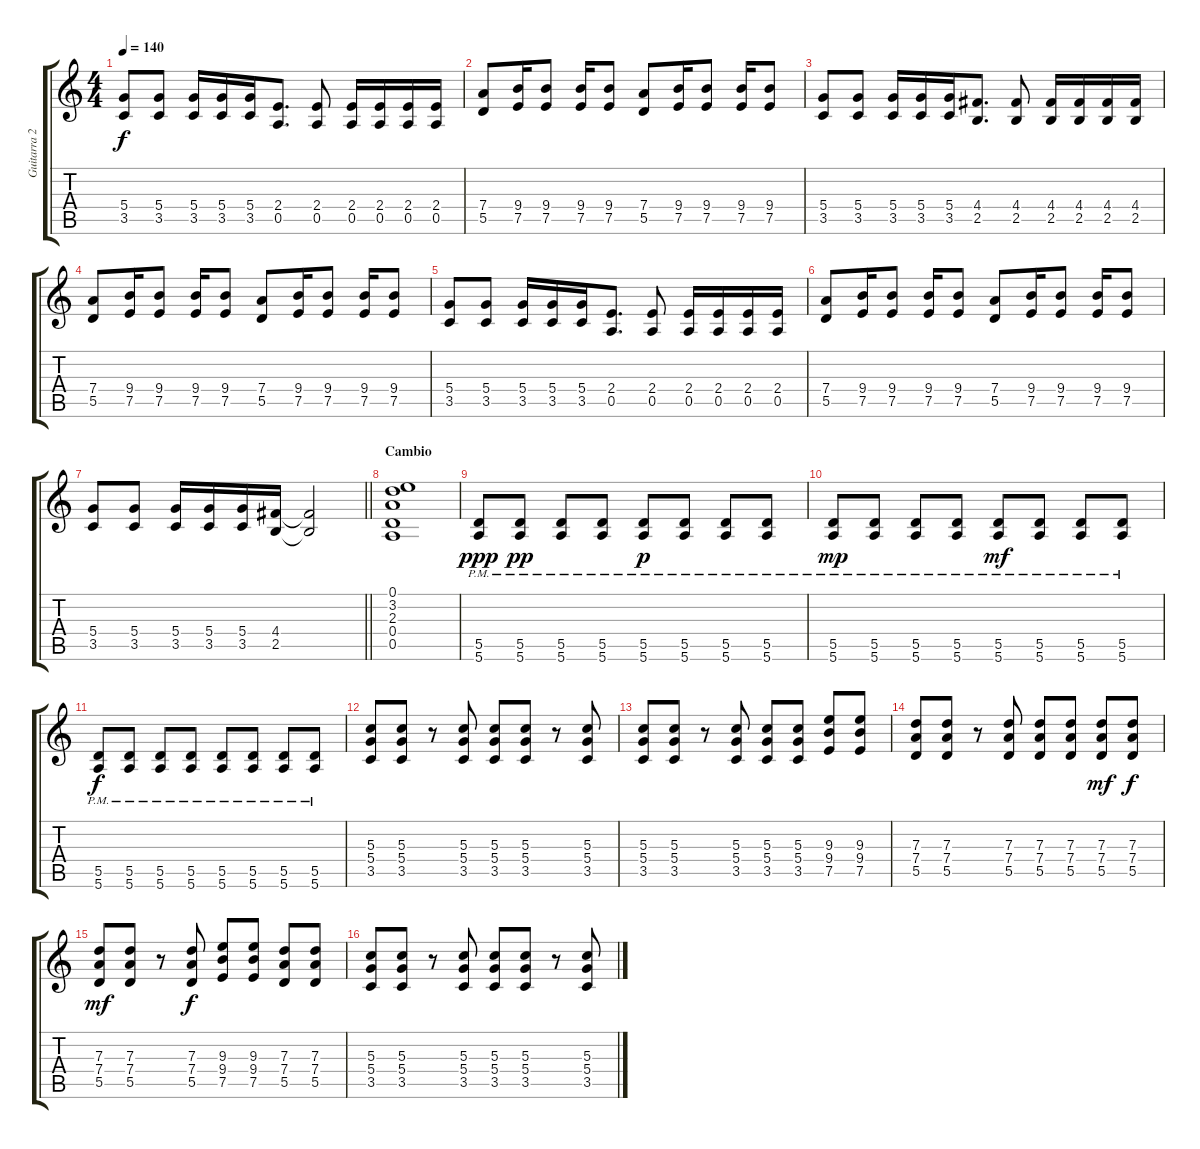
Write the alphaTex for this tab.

\track ("Guitarra 2" "Guitarra 2") {instrument distortionguitar}
\staff {score tabs}
\tuning (E4 B3 G3 D3 A2 E2) {hide}
\ts (4 4)
\tempo 140
\clef g2
\ks c
(5.4 3.5).8{dy f} (5.4 3.5).8 (5.4 3.5).16 (5.4 3.5).16 (5.4 3.5).16 (2.4 0.5).8{d} (2.4 0.5).8 (2.4 0.5).16 (2.4 0.5).16 (2.4 0.5).16 (2.4 0.5).16 |
(7.4 5.5).8 (9.4 7.5).16 (9.4 7.5).8 (9.4 7.5).16 (9.4 7.5).8 (7.4 5.5).8 (9.4 7.5).16 (9.4 7.5).8 (9.4 7.5).16 (9.4 7.5).8 |
(5.4 3.5).8 (5.4 3.5).8 (5.4 3.5).16 (5.4 3.5).16 (5.4 3.5).16 (4.4 2.5).8{d} (4.4 2.5).8 (4.4 2.5).16 (4.4 2.5).16 (4.4 2.5).16 (4.4 2.5).16 |
(7.4 5.5).8 (9.4 7.5).16 (9.4 7.5).8 (9.4 7.5).16 (9.4 7.5).8 (7.4 5.5).8 (9.4 7.5).16 (9.4 7.5).8 (9.4 7.5).16 (9.4 7.5).8 |
(5.4 3.5).8 (5.4 3.5).8 (5.4 3.5).16 (5.4 3.5).16 (5.4 3.5).16 (2.4 0.5).8{d} (2.4 0.5).8 (2.4 0.5).16 (2.4 0.5).16 (2.4 0.5).16 (2.4 0.5).16 |
(7.4 5.5).8 (9.4 7.5).16 (9.4 7.5).8 (9.4 7.5).16 (9.4 7.5).8 (7.4 5.5).8 (9.4 7.5).16 (9.4 7.5).8 (9.4 7.5).16 (9.4 7.5).8 |
\barLineRight lightlight
(5.4 3.5).8 (5.4 3.5).8 (5.4 3.5).16 (5.4 3.5).16 (5.4 3.5).16 (4.4 2.5).16 (4.4{t} 2.5{t}).2 |
\section ("" "Cambio")
(0.1 3.2 2.3 0.4 0.5).1 |
(5.5{pm} 5.6{pm}).8{dy ppp} (5.5{pm} 5.6{pm}).8{dy pp} (5.5{pm} 5.6{pm}).8 (5.5{pm} 5.6{pm}).8 (5.5{pm} 5.6{pm}).8{dy p} (5.5{pm} 5.6{pm}).8 (5.5{pm} 5.6{pm}).8 (5.5{pm} 5.6{pm}).8 |
(5.5{pm} 5.6{pm}).8{dy mp} (5.5{pm} 5.6{pm}).8 (5.5{pm} 5.6{pm}).8 (5.5{pm} 5.6{pm}).8 (5.5{pm} 5.6{pm}).8{dy mf} (5.5{pm} 5.6{pm}).8 (5.5{pm} 5.6{pm}).8 (5.5{pm} 5.6{pm}).8 |
(5.5{pm} 5.6{pm}).8{dy f} (5.5{pm} 5.6{pm}).8 (5.5{pm} 5.6{pm}).8 (5.5{pm} 5.6{pm}).8 (5.5{pm} 5.6{pm}).8 (5.5{pm} 5.6{pm}).8 (5.5{pm} 5.6{pm}).8 (5.5{pm} 5.6{pm}).8 |
(5.3 5.4 3.5).8 (5.3 5.4 3.5).8 r.8 (5.3 5.4 3.5).8 (5.3 5.4 3.5).8 (5.3 5.4 3.5).8 r.8 (5.3 5.4 3.5).8 |
(5.3 5.4 3.5).8 (5.3 5.4 3.5).8 r.8 (5.3 5.4 3.5).8 (5.3 5.4 3.5).8 (5.3 5.4 3.5).8 (9.3 9.4 7.5).8 (9.3 9.4 7.5).8 |
(7.3 7.4 5.5).8 (7.3 7.4 5.5).8 r.8 (7.3 7.4 5.5).8 (7.3 7.4 5.5).8 (7.3 7.4 5.5).8 (7.3 7.4 5.5).8{dy mf} (7.3 7.4 5.5).8{dy f} |
(7.3 7.4 5.5).8{dy mf} (7.3 7.4 5.5).8 r.8 (7.3 7.4 5.5).8{dy f} (9.3 9.4 7.5).8 (9.3 9.4 7.5).8 (7.3 7.4 5.5).8 (7.3 7.4 5.5).8 |
(5.3 5.4 3.5).8 (5.3 5.4 3.5).8 r.8 (5.3 5.4 3.5).8 (5.3 5.4 3.5).8 (5.3 5.4 3.5).8 r.8 (5.3 5.4 3.5).8
